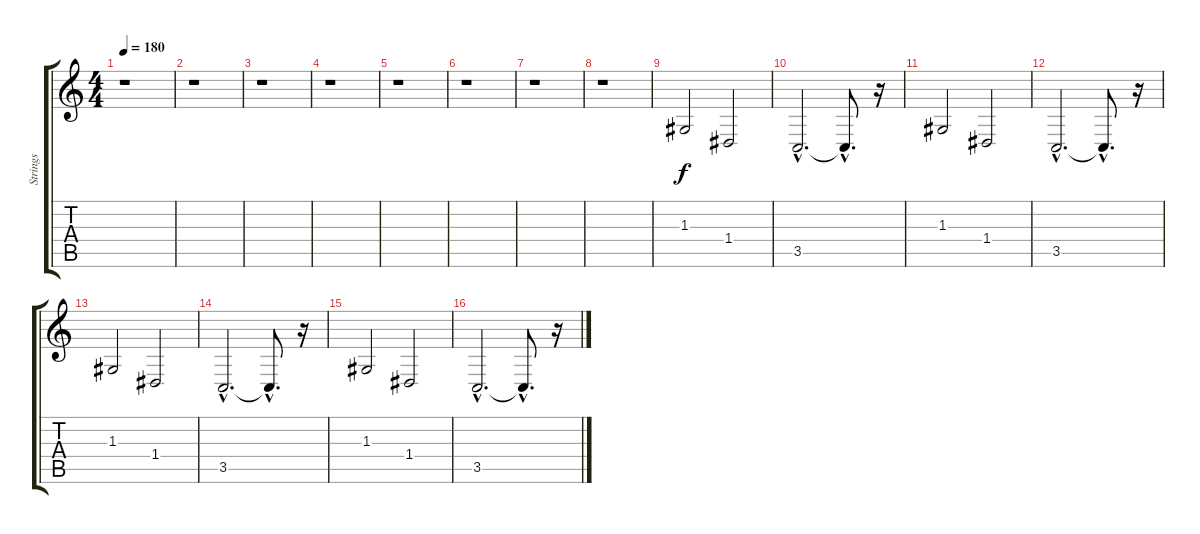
\track ("Strings" "Strings") {instrument stringensemble1}
\staff {score tabs}
\tuning (E4 B3 G3 D3 A2 E2) {hide}
\ts (4 4)
\tempo 180
\clef g2
\ks c
r.1{dy f} |
r.1 |
r.1 |
r.1 |
r.1 |
r.1 |
r.1 |
r.1 |
1.3.2 1.4.2 |
3.5{hac}.2{d} 3.5{hac t}.8{d} r.16 |
1.3.2 1.4.2 |
3.5{hac}.2{d} 3.5{hac t}.8{d} r.16 |
1.3.2 1.4.2 |
3.5{hac}.2{d} 3.5{hac t}.8{d} r.16 |
1.3.2 1.4.2 |
3.5{hac}.2{d} 3.5{hac t}.8{d} r.16
